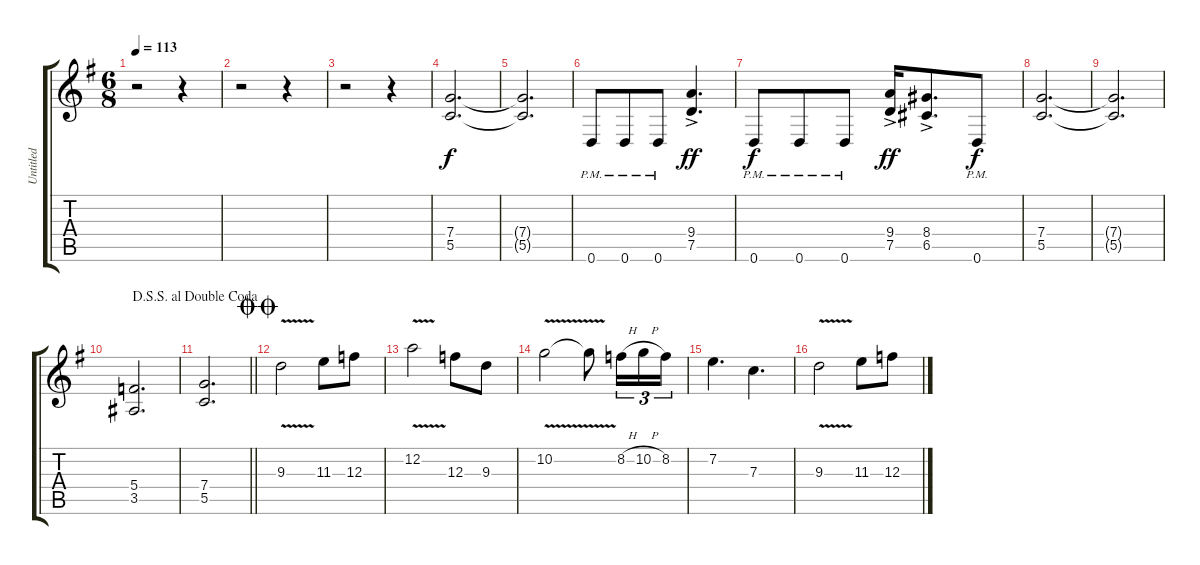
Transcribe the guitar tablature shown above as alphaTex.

\track ("Untitled" "Untitled") {instrument distortionguitar}
\staff {score tabs}
\tuning (D4 A3 F3 C3 G2 D2) {hide}
\ts (6 8)
\tempo 113
\clef g2
\ks g
r.2{dy ff} r.4 |
r.2 r.4 |
r.2 r.4 |
(7.4 5.5).2{d dy f} |
(7.4{t} 5.5{t}).2{d} |
0.6{pm}.8 0.6{pm}.8 0.6{pm}.8 (9.4{ac} 7.5{ac}).4{d dy ff} |
0.6{pm}.8{dy f} 0.6{pm}.8 0.6{pm}.8 (9.4{ac} 7.5{ac}).16{dy ff} (8.4{ac} 6.5{ac}).8{d} 0.6{pm}.8{dy f} |
(7.4 5.5).2{d} |
(7.4{t} 5.5{t}).2{d} |
(5.4 3.5).2{d} |
\jump dalsegnosegnoaldoublecoda
\barLineRight lightlight
(7.4 5.5).2{d} |
\jump doublecoda
9.3{v}.2 11.3.8 12.3.8 |
12.2{v}.2 12.3.8 9.3.8 |
10.2{v}.2 10.2{v t}.8 8.2{h}.16{tu (3 2)} 10.2{h}.16{tu (3 2)} 8.2.16{tu (3 2)} |
7.2.4{d} 7.3.4{d} |
9.3{v}.2 11.3.8 12.3.8
